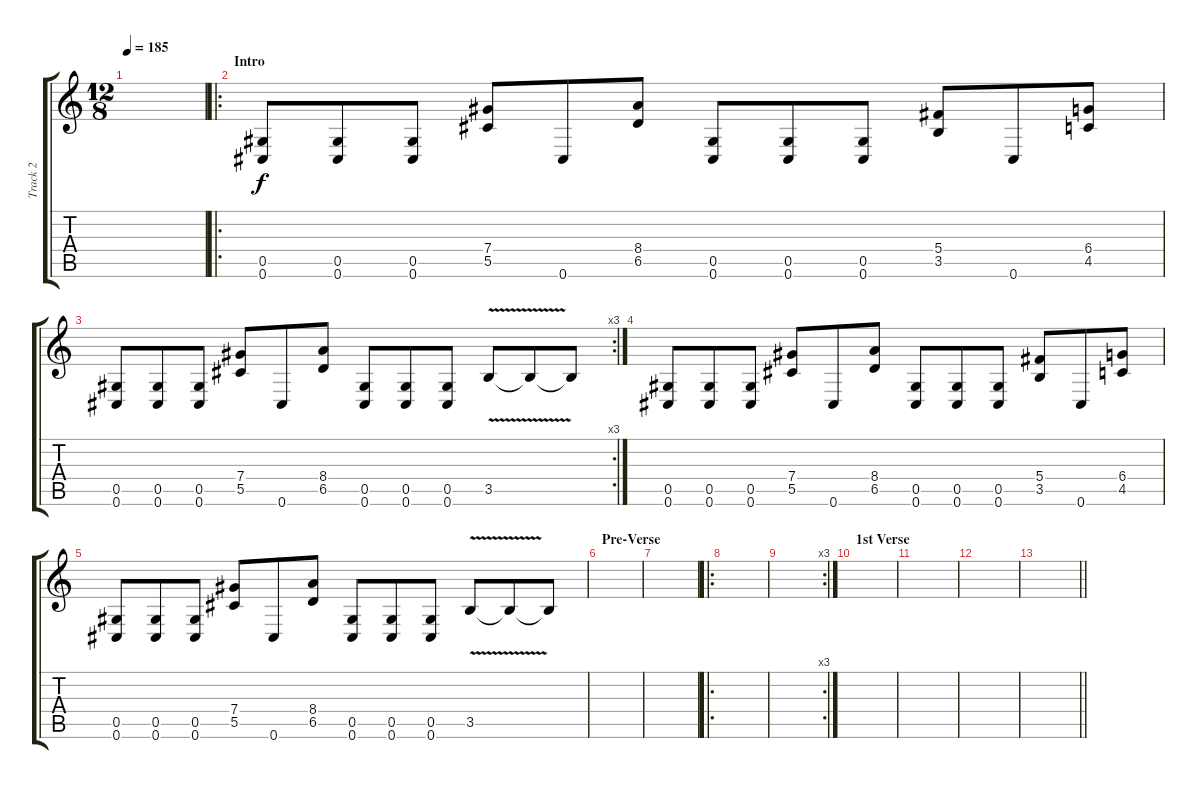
\track ("Track 2" "Track 2") {instrument distortionguitar}
\staff {score tabs}
\tuning (Eb4 Bb3 Gb3 Db3 Ab2 Db2) {hide}
\ts (12 8)
\tempo 185
\clef g2
\ks c
|
\ro
\section ("" "Intro")
(0.5 0.6).8 (0.5 0.6).8 (0.5 0.6).8 (7.4 5.5).8 0.6.8 (8.4 6.5).8 (0.5 0.6).8 (0.5 0.6).8 (0.5 0.6).8 (5.4 3.5).8 0.6.8 (6.4 4.5).8 |
\rc 3
(0.5 0.6).8 (0.5 0.6).8 (0.5 0.6).8 (7.4 5.5).8 0.6.8 (8.4 6.5).8 (0.5 0.6).8 (0.5 0.6).8 (0.5 0.6).8 3.5{v}.8 3.5{t}.8 3.5{t}.8 |
(0.5 0.6).8 (0.5 0.6).8 (0.5 0.6).8 (7.4 5.5).8 0.6.8 (8.4 6.5).8 (0.5 0.6).8 (0.5 0.6).8 (0.5 0.6).8 (5.4 3.5).8 0.6.8 (6.4 4.5).8 |
(0.5 0.6).8 (0.5 0.6).8 (0.5 0.6).8 (7.4 5.5).8 0.6.8 (8.4 6.5).8 (0.5 0.6).8 (0.5 0.6).8 (0.5 0.6).8 3.5{v}.8 3.5{t}.8 3.5{t}.8 |
\section ("" "Pre-Verse")
|
|
\ro
|
\rc 3
|
\section ("" "1st Verse")
|
|
|
\barLineRight lightlight
